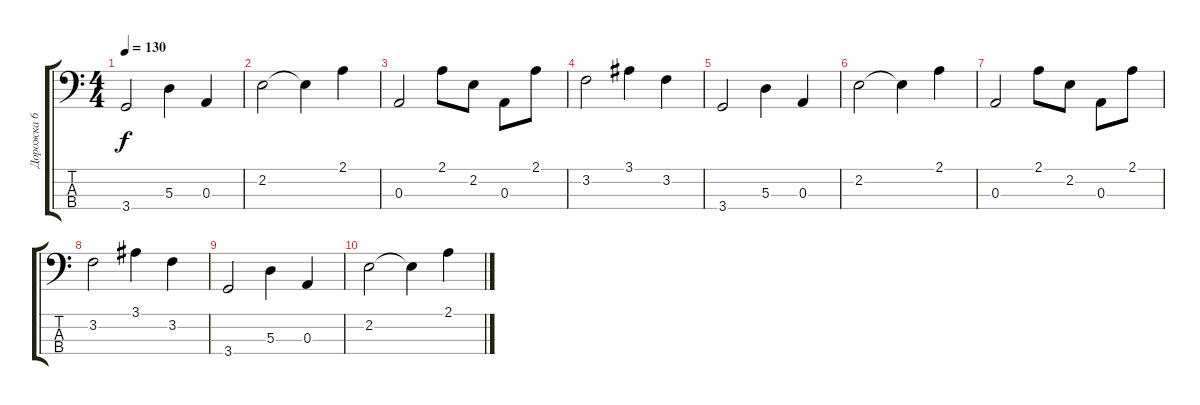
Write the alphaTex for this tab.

\track ("Дорожка 6" "Дорожка 6") {instrument acousticbass}
\staff {score tabs}
\tuning (G2 D2 A1 E1) {hide}
\ts (4 4)
\tempo 130
\clef f4
\ks c
3.4.2{dy f} 5.3.4 0.3.4 |
2.2.2 2.2{t}.4 2.1.4 |
0.3.2 2.1.8 2.2.8 0.3.8 2.1.8 |
3.2.2 3.1.4 3.2.4 |
3.4.2 5.3.4 0.3.4 |
2.2.2 2.2{t}.4 2.1.4 |
0.3.2 2.1.8 2.2.8 0.3.8 2.1.8 |
3.2.2 3.1.4 3.2.4 |
3.4.2 5.3.4 0.3.4 |
2.2.2 2.2{t}.4 2.1.4
